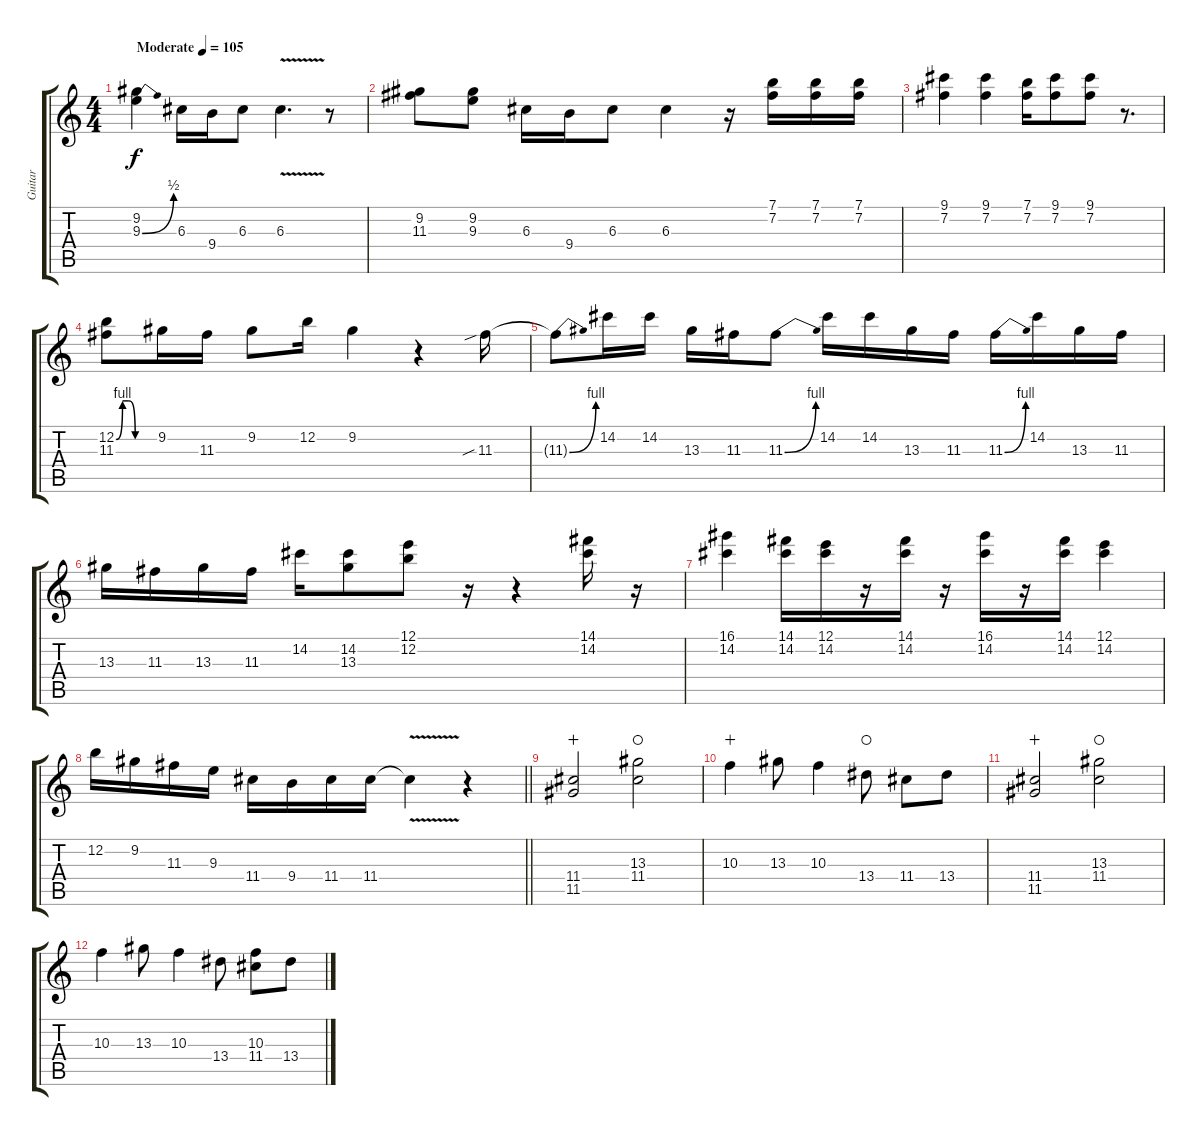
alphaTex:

\track ("Guitar" "Guitar") {instrument overdrivenguitar}
\staff {score tabs}
\tuning (E4 B3 G3 D3 A2 E2) {hide}
\ts (4 4)
\tempo (105 "Moderate")
\clef g2
\ks c
(9.2 9.3{be (bend 0 0 60 2)}).4{dy f instrument overdrivenguitar} 6.3.16 9.4.16 6.3.8 6.3{v}.4{d} r.8 |
(9.2 11.3).8 (9.2 9.3).8 6.3.16 9.4.16 6.3.8 6.3.4 r.16 (7.1 7.2).16 (7.1 7.2).16 (7.1 7.2).16 |
(9.1 7.2).4 (9.1 7.2).4 (7.1 7.2).16 (9.1 7.2).8 (9.1 7.2).8 r.8{d} |
(12.2{be (custom 0 0 10 4 20 4 30 0 60 0)} 11.3).8 9.2.16 11.3.16 9.2.8 12.2.16 9.2.4 r.4 11.3{sib}.16 |
11.3{be (bend 0 0 60 4) t}.8 14.2.16 14.2.16 13.3.16 11.3.16 11.3{be (bend 0 0 60 4)}.8 14.2.16 14.2.16 13.3.16 11.3.16 11.3{be (bend 0 0 60 4)}.16 14.2.16 13.3.16 11.3.16 |
13.3.16 11.3.16 13.3.16 11.3.16 14.2.16 (14.2 13.3).8 (12.1 12.2).8 r.16 r.4 (14.1 14.2).16 r.16 |
(16.1 14.2).4 (14.1 14.2).16 (12.1 14.2).16 r.16 (14.1 14.2).16 r.16 (16.1 14.2).16 r.16 (14.1 14.2).16 (12.1 14.2).4 |
\barLineRight lightlight
12.2.16 9.2.16 11.3.16 9.3.16 11.4.16 9.4.16 11.4.16 11.4.16 11.4{v t}.4 r.4 |
(11.4 11.5).2{wahc} (13.3 11.4).2{waho} |
10.3.4{wahc} 13.3.8 10.3.4 13.4.8{waho} 11.4.8 13.4.8 |
(11.4 11.5).2{wahc} (13.3 11.4).2{waho} |
10.3.4 13.3.8 10.3.4 13.4.8 (10.3 11.4).8 13.4.8
